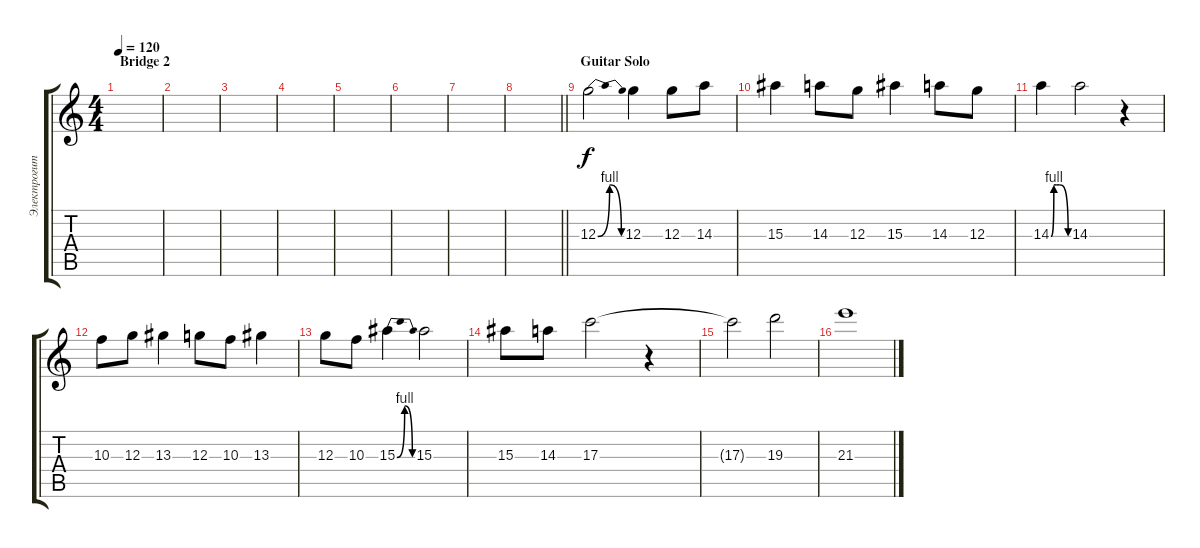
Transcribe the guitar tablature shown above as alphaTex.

\track ("Электрогитара" "Электрогит") {instrument distortionguitar}
\staff {score tabs}
\tuning (E4 B3 G3 D3 A2 E2) {hide}
\ts (4 4)
\section ("" "Bridge 2")
\tempo 120
\clef g2
\ks c
|
|
|
|
|
|
|
\barLineRight lightlight
|
\section ("" "Guitar Solo")
12.3{be (bendrelease 0 0 10 4 20 4 60 0)}.2 12.3.4 12.3.8 14.3.8 |
15.3.4 14.3.8 12.3.8 15.3.4 14.3.8 12.3.8 |
14.3{be (custom 0 0 10 4 20 4 30 4 60 0)}.4 14.3.2 r.4 |
10.3.8 12.3.8 13.3.4 12.3.8 10.3.8 13.3.4 |
12.3.8 10.3.8 15.3{be (bendrelease 0 0 10 4 20 4 60 0)}.4 15.3.2 |
15.3.8 14.3.8 17.3.2 r.4 |
17.3{t}.2 19.3.2 |
21.3.1
